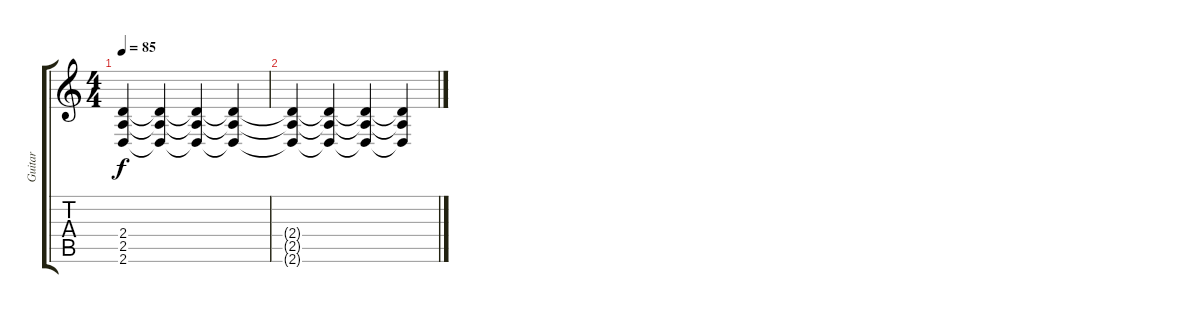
\track ("Guitar" "Guitar") {instrument distortionguitar}
\staff {score tabs}
\tuning (D4 A3 F3 C3 G2 C2) {hide}
\ts (4 4)
\tempo 85
\clef g2
\ks c
(2.4{t} 2.5{t} 2.6{t}).4{dy f} (2.4{t} 2.5{t} 2.6{t}).4 (2.4{t} 2.5{t} 2.6{t}).4 (2.4{t} 2.5{t} 2.6{t}).4 |
(2.4{t} 2.5{t} 2.6{t}).4 (2.4{t} 2.5{t} 2.6{t}).4 (2.4{t} 2.5{t} 2.6{t}).4 (2.4{t} 2.5{t} 2.6{t}).4
